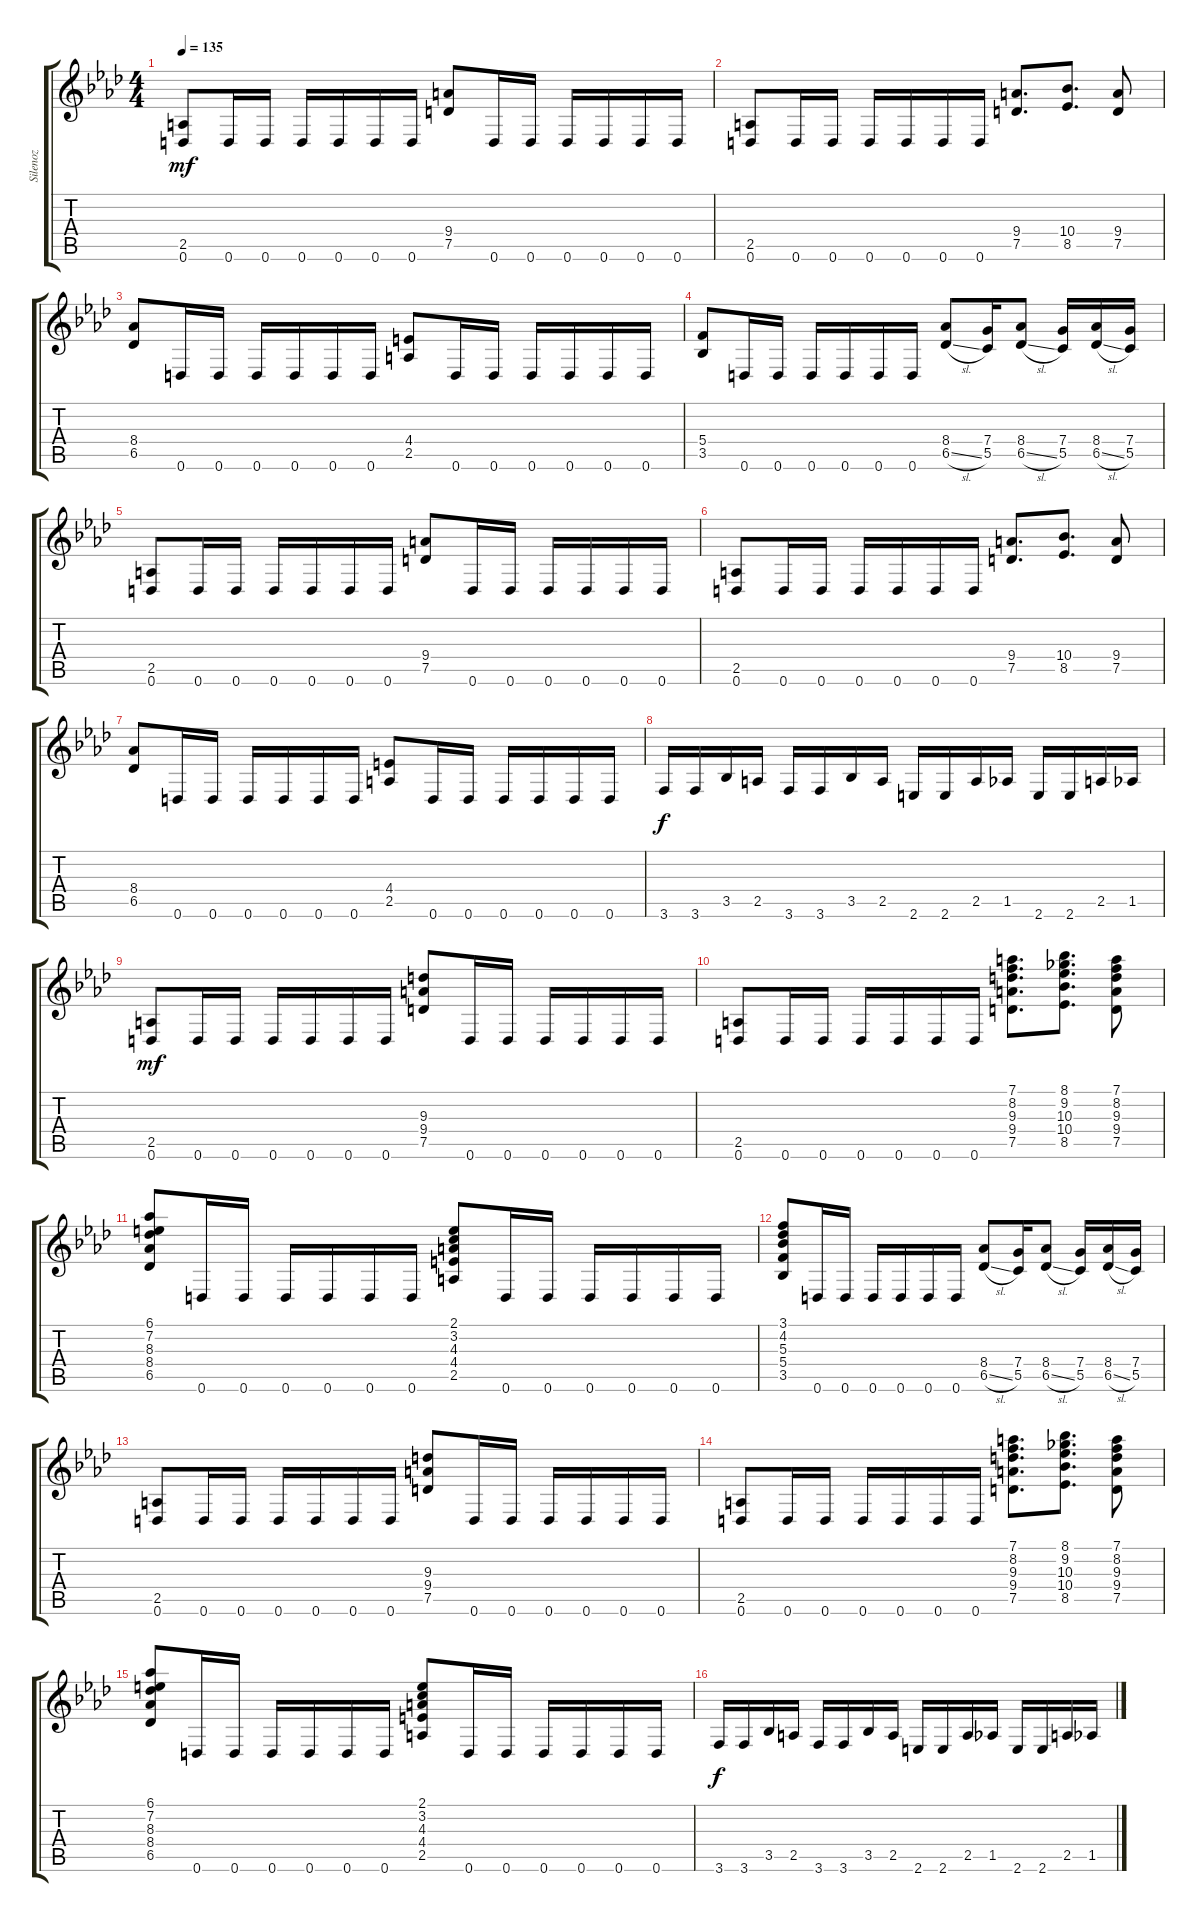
\track ("Silenoz" "Silenoz") {instrument distortionguitar}
\staff {score tabs}
\tuning (D4 A3 F3 C3 G2 D2) {hide}
\ts (4 4)
\tempo 135
\clef g2
\ks ab
(2.5 0.6).8{dy mf} 0.6.16 0.6.16 0.6.16 0.6.16 0.6.16 0.6.16 (9.4 7.5).8 0.6.16 0.6.16 0.6.16 0.6.16 0.6.16 0.6.16 |
(2.5 0.6).8 0.6.16 0.6.16 0.6.16 0.6.16 0.6.16 0.6.16 (9.4 7.5).8{d} (10.4 8.5).8{d} (9.4 7.5).8 |
(8.4 6.5).8 0.6.16 0.6.16 0.6.16 0.6.16 0.6.16 0.6.16 (4.4 2.5).8 0.6.16 0.6.16 0.6.16 0.6.16 0.6.16 0.6.16 |
(5.4 3.5).8 0.6.16 0.6.16 0.6.16 0.6.16 0.6.16 0.6.16 (8.4 6.5{sl}).8 (7.4 5.5).16 (8.4 6.5{sl}).8 (7.4 5.5).16 (8.4 6.5{sl}).16 (7.4 5.5).16 |
(2.5 0.6).8 0.6.16 0.6.16 0.6.16 0.6.16 0.6.16 0.6.16 (9.4 7.5).8 0.6.16 0.6.16 0.6.16 0.6.16 0.6.16 0.6.16 |
(2.5 0.6).8 0.6.16 0.6.16 0.6.16 0.6.16 0.6.16 0.6.16 (9.4 7.5).8{d} (10.4 8.5).8{d} (9.4 7.5).8 |
(8.4 6.5).8 0.6.16 0.6.16 0.6.16 0.6.16 0.6.16 0.6.16 (4.4 2.5).8 0.6.16 0.6.16 0.6.16 0.6.16 0.6.16 0.6.16 |
3.6.16{dy f} 3.6.16 3.5.16 2.5.16 3.6.16 3.6.16 3.5.16 2.5.16 2.6.16 2.6.16 2.5.16 1.5.16 2.6.16 2.6.16 2.5.16 1.5.16 |
(2.5 0.6).8{dy mf} 0.6.16 0.6.16 0.6.16 0.6.16 0.6.16 0.6.16 (9.3 9.4 7.5).8 0.6.16 0.6.16 0.6.16 0.6.16 0.6.16 0.6.16 |
(2.5 0.6).8 0.6.16 0.6.16 0.6.16 0.6.16 0.6.16 0.6.16 (7.1 8.2 9.3 9.4 7.5).8{d} (8.1 9.2 10.3 10.4 8.5).8{d} (7.1 8.2 9.3 9.4 7.5).8 |
(6.1 7.2 8.3 8.4 6.5).8 0.6.16 0.6.16 0.6.16 0.6.16 0.6.16 0.6.16 (2.1 3.2 4.3 4.4 2.5).8 0.6.16 0.6.16 0.6.16 0.6.16 0.6.16 0.6.16 |
(3.1 4.2 5.3 5.4 3.5).8 0.6.16 0.6.16 0.6.16 0.6.16 0.6.16 0.6.16 (8.4 6.5{sl}).8 (7.4 5.5).16 (8.4 6.5{sl}).8 (7.4 5.5).16 (8.4 6.5{sl}).16 (7.4 5.5).16 |
(2.5 0.6).8 0.6.16 0.6.16 0.6.16 0.6.16 0.6.16 0.6.16 (9.3 9.4 7.5).8 0.6.16 0.6.16 0.6.16 0.6.16 0.6.16 0.6.16 |
(2.5 0.6).8 0.6.16 0.6.16 0.6.16 0.6.16 0.6.16 0.6.16 (7.1 8.2 9.3 9.4 7.5).8{d} (8.1 9.2 10.3 10.4 8.5).8{d} (7.1 8.2 9.3 9.4 7.5).8 |
(6.1 7.2 8.3 8.4 6.5).8 0.6.16 0.6.16 0.6.16 0.6.16 0.6.16 0.6.16 (2.1 3.2 4.3 4.4 2.5).8 0.6.16 0.6.16 0.6.16 0.6.16 0.6.16 0.6.16 |
3.6.16{dy f} 3.6.16 3.5.16 2.5.16 3.6.16 3.6.16 3.5.16 2.5.16 2.6.16 2.6.16 2.5.16 1.5.16 2.6.16 2.6.16 2.5.16 1.5.16
